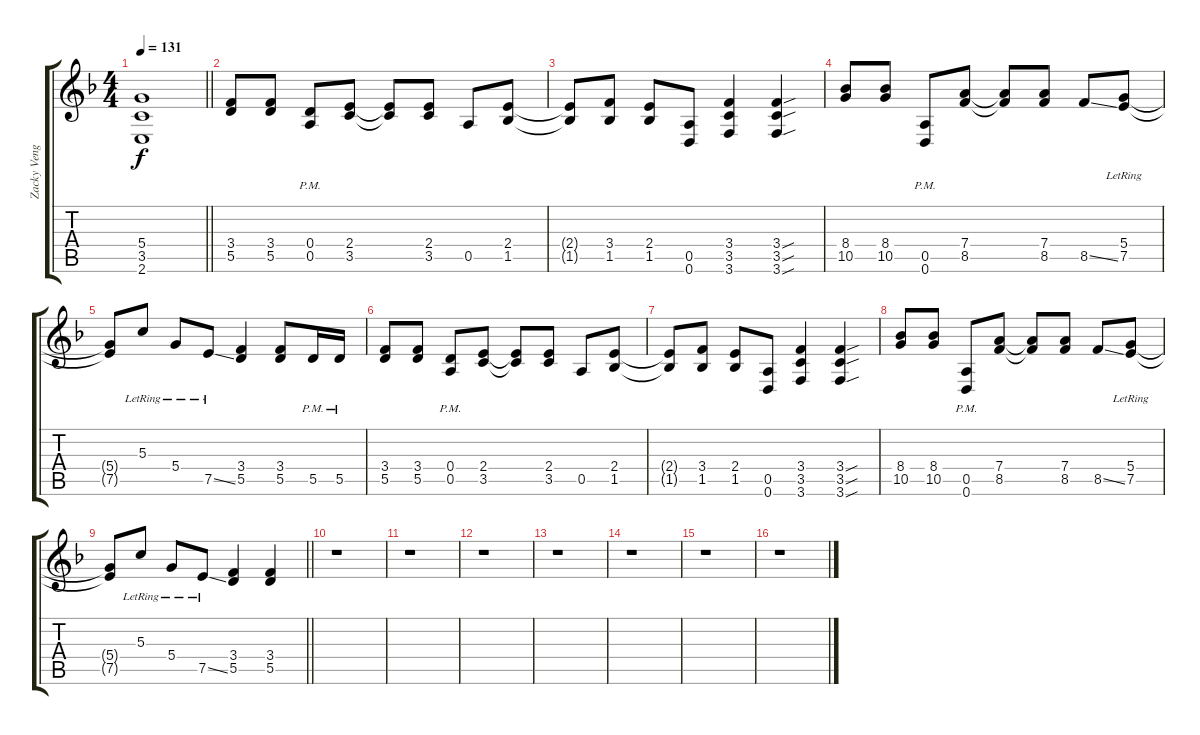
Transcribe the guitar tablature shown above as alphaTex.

\track ("Zacky Vengeance" "Zacky Veng") {instrument distortionguitar}
\staff {score tabs}
\tuning (E4 B3 G3 D3 A2 D2) {hide}
\ts (4 4)
\tempo 131
\clef g2
\barLineRight lightlight
\ks f
(5.4{t} 3.5{t} 2.6{t}).1{dy f} |
(3.4 5.5).8 (3.4 5.5).8 (0.4{pm} 0.5{pm}).8 (2.4 3.5).8 (2.4{t} 3.5{t}).8 (2.4 3.5).8 0.5.8 (2.4 1.5).8 |
(2.4{t} 1.5{t}).8 (3.4 1.5).8 (2.4 1.5).8 (0.5 0.6).8 (3.4 3.5 3.6).4 (3.4{sou} 3.5{sou} 3.6{sou}).4 |
(8.4 10.5).8 (8.4 10.5).8 (0.5{pm} 0.6{pm}).8 (7.4 8.5).8 (7.4{t} 8.5{t}).8 (7.4 8.5).8 8.5{ss}.8 (5.4{lr} 7.5{lr}).8 |
(5.4{t} 7.5{t}).8 5.3{lr}.8 5.4{lr}.8 7.5{ss lr}.8 (3.4 5.5).4 (3.4 5.5).8 5.5{pm}.16 5.5{pm}.16 |
(3.4 5.5).8 (3.4 5.5).8 (0.4{pm} 0.5{pm}).8 (2.4 3.5).8 (2.4{t} 3.5{t}).8 (2.4 3.5).8 0.5.8 (2.4 1.5).8 |
(2.4{t} 1.5{t}).8 (3.4 1.5).8 (2.4 1.5).8 (0.5 0.6).8 (3.4 3.5 3.6).4 (3.4{sou} 3.5{sou} 3.6{sou}).4 |
(8.4 10.5).8 (8.4 10.5).8 (0.5{pm} 0.6{pm}).8 (7.4 8.5).8 (7.4{t} 8.5{t}).8 (7.4 8.5).8 8.5{ss}.8 (5.4{lr} 7.5{lr}).8 |
\barLineRight lightlight
(5.4{t} 7.5{t}).8 5.3{lr}.8 5.4{lr}.8 7.5{ss lr}.8 (3.4 5.5).4 (3.4 5.5).4 |
r.1 |
r.1 |
r.1 |
r.1 |
r.1 |
r.1 |
r.1
